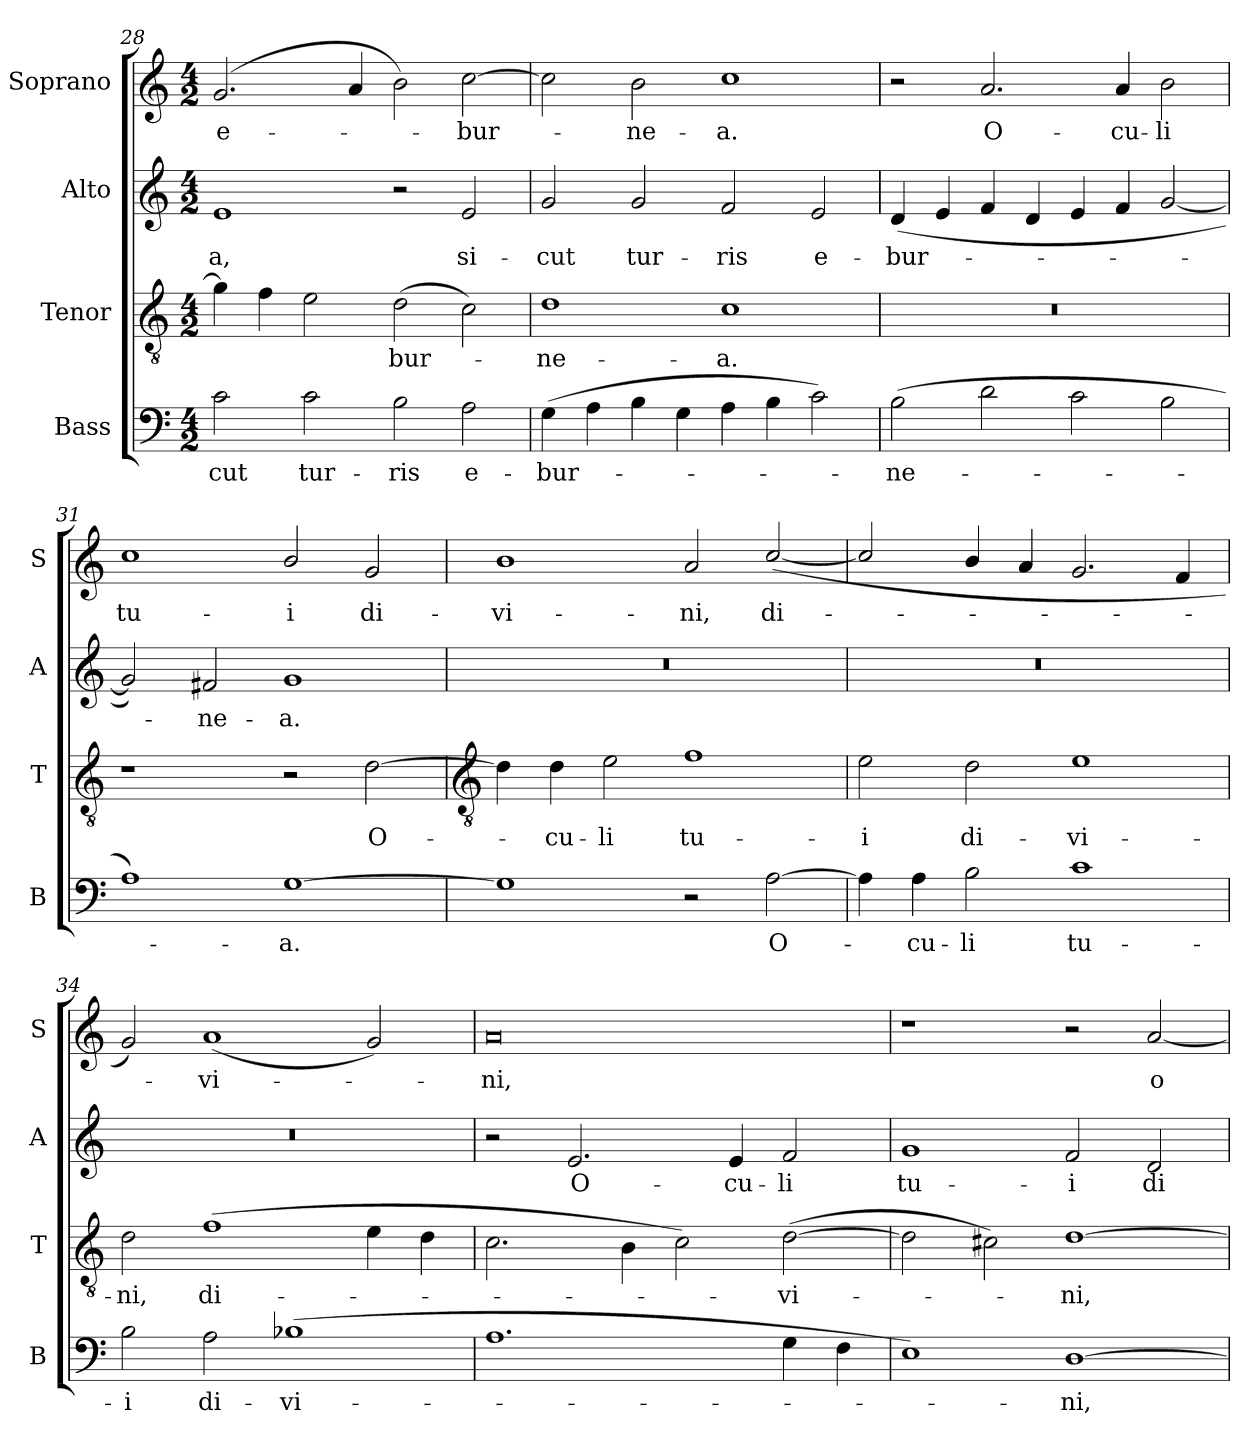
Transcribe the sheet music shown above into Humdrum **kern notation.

**kern	**text	**kern	**text	**kern	**text	**kern	**text
*part4	*part4	*part3	*part3	*part2	*part2	*part1	*part1
*staff4	*staff4	*staff3	*staff3	*staff2	*staff2	*staff1	*staff1
*I"Bass	*	*I"Tenor	*	*I"Alto	*	*I"Soprano	*
*I'B	*	*I'T	*	*I'A	*	*I'S	*
*clefF4	*	*clefGv2	*	*clefG2	*	*clefG2	*
*k[]	*	*k[]	*	*k[]	*	*k[]	*
*C:	*	*C:	*	*C:	*	*C:	*
*M4/2	*	*M4/2	*	*M4/2	*	*M4/2	*
=28	=28	=28	=28	=28	=28	=28	=28
!	!LO:LY:b	!	!	!	!LO:LY:b	!	!LO:LY:b
2c	-cut	4g]	.	1e	-a,	(<2.g	e-
.	.	4f	.	.	.	.	.
!	!LO:LY:b	!	!	!	!	!	!
2c	tur-	2e	.	.	.	.	.
.	.	.	.	.	.	4a	.
!	!LO:LY:b	!	!LO:LY:b	!	!	!	!
2B	-ris	(>2d	bur-	2r	.	2b)	.
!	!LO:LY:b	!	!	!	!LO:LY:b	!	!LO:LY:b
2A	e-	2c)	.	2e	si-	[2cc	bur-
=29	=29	=29	=29	=29	=29	=29	=29
!	!LO:LY:b	!	!LO:LY:b	!	!LO:LY:b	!	!
(>4G	-bur-	1d	ne-	2g	-cut	2cc]	.
4A	.	.	.	.	.	.	.
!	!	!	!	!	!LO:LY:b	!	!LO:LY:b
4B	.	.	.	2g	tur-	2b	ne-
4G	.	.	.	.	.	.	.
!	!	!	!LO:LY:b	!	!LO:LY:b	!	!LO:LY:b
4A	.	1c	-a.	2f	-ris	1cc	-a.
4B	.	.	.	.	.	.	.
!	!	!	!	!	!LO:LY:b	!	!
2c)	.	.	.	2e	e-	.	.
=30	=30	=30	=30	=30	=30	=30	=30
!	!LO:LY:b	!	!	!	!LO:LY:b	!	!
(>2B	ne-	0r	.	(<4d	-bur-	2r	.
.	.	.	.	4e	.	.	.
!	!	!	!	!	!	!	!LO:LY:b
2d	.	.	.	4f	.	2.a	O-
.	.	.	.	4d	.	.	.
2c	.	.	.	4e	.	.	.
!	!	!	!	!	!	!	!LO:LY:b
.	.	.	.	4f	.	4a	-cu-
!	!	!	!	!	!	!	!LO:LY:b
2B	.	.	.	[2g	.	2b	-li
=31	=31	=31	=31	=31	=31	=31	=31
!	!	!	!	!	!	!	!LO:LY:b
1A)	.	1r	.	2g])	.	1cc	tu-
!	!	!	!	!	!LO:LY:b	!	!
.	.	.	.	2f#X	ne-	.	.
!	!LO:LY:b	!	!	!	!LO:LY:b	!	!LO:LY:b
[1G	a.	2r	.	1g	-a.	2b/	-i
!	!	!	!LO:LY:b	!	!	!	!LO:LY:b
.	.	[2d	O-	.	.	2g	di-
!!LO:LB:g=z
=32	=32	=32	=32	=32	=32	=32	=32
*	*	*clefGv2	*	*	*	*	*
!	!	!	!	!	!	!	!LO:LY:b
1G]	.	4d]	.	0r	.	1b	-vi-
!	!	!	!LO:LY:b	!	!	!	!
.	.	4d	-cu-	.	.	.	.
!	!	!	!LO:LY:b	!	!	!	!
.	.	2e	-li	.	.	.	.
!	!	!	!LO:LY:b	!	!	!	!LO:LY:b
2r	.	1f	tu-	.	.	2a	-ni,
!	!LO:LY:b	!	!	!	!	!	!LO:LY:b
[2A	O-	.	.	.	.	(<[2cc/	di-
=33	=33	=33	=33	=33	=33	=33	=33
!	!	!	!LO:LY:b	!	!	!	!
4A]	.	2e	-i	0r	.	2cc/]	.
!	!LO:LY:b	!	!	!	!	!	!
4A	cu-	.	.	.	.	.	.
!	!LO:LY:b	!	!LO:LY:b	!	!	!	!
2B	-li	2d	di-	.	.	4b/	.
.	.	.	.	.	.	4a	.
!	!LO:LY:b	!	!LO:LY:b	!	!	!	!
1c	tu-	1e	-vi-	.	.	2.g	.
.	.	.	.	.	.	4f	.
=34	=34	=34	=34	=34	=34	=34	=34
!	!LO:LY:b	!	!LO:LY:b	!	!	!	!
2B	-i	2d	-ni,	0r	.	2g)	.
!	!LO:LY:b	!	!LO:LY:b	!	!	!	!LO:LY:b
2A	di-	(>1f	di-	.	.	(<1a	vi-
!	!LO:LY:b	!	!	!	!	!	!
(>1B-X	-vi-	.	.	.	.	.	.
.	.	4e	.	.	.	2g)	.
.	.	4d	.	.	.	.	.
=35	=35	=35	=35	=35	=35	=35	=35
!	!	!	!	!	!	!	!LO:LY:b
1.A	.	2.c	.	2r	.	0a	ni,
!	!	!	!	!	!LO:LY:b	!	!
.	.	.	.	2.e	O-	.	.
.	.	4B	.	.	.	.	.
.	.	2c)	.	.	.	.	.
!	!	!	!	!	!LO:LY:b	!	!
.	.	.	.	4e	-cu-	.	.
!	!	!	!LO:LY:b	!	!LO:LY:b	!	!
4G	.	(>[2d	vi-	2f	-li	.	.
4F	.	.	.	.	.	.	.
=36	=36	=36	=36	=36	=36	=36	=36
!	!	!	!	!	!LO:LY:b	!	!
1E)	.	2d]	.	1g	tu-	1r	.
.	.	2c#X)	.	.	.	.	.
!	!LO:LY:b	!	!LO:LY:b	!	!LO:LY:b	!	!
[1D	ni,	[1d	ni,	2f	-i	2r	.
!	!	!	!	!	!LO:LY:b	!	!LO:LY:b
.	.	.	.	2d	di-	[2a	o-
=	=	=	=	=	=	=	=
*-	*-	*-	*-	*-	*-	*-	*-
